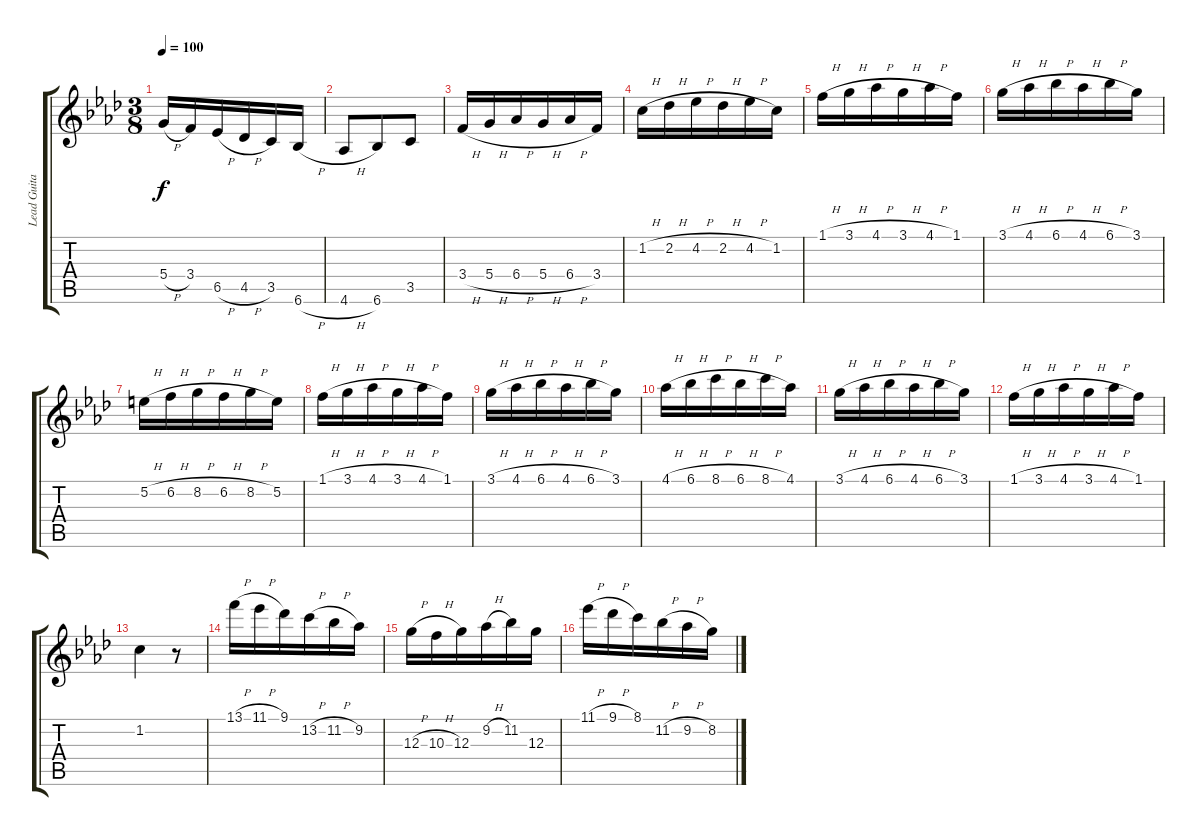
\track ("Lead Guitar" "Lead Guita") {instrument overdrivenguitar}
\staff {score tabs}
\tuning (E4 B3 G3 D3 A2 E2) {hide}
\ts (3 8)
\tempo 100
\clef g2
\ks ab
5.4{h}.16{dy f} 3.4.16 6.5{h}.16 4.5{h}.16 3.5.16 6.6{h}.16 |
4.6{h}.8 6.6.8 3.5.8 |
3.4{h}.16 5.4{h}.16 6.4{h}.16 5.4{h}.16 6.4{h}.16 3.4.16 |
1.2{h}.16 2.2{h}.16 4.2{h}.16 2.2{h}.16 4.2{h}.16 1.2.16 |
1.1{h}.16 3.1{h}.16 4.1{h}.16 3.1{h}.16 4.1{h}.16 1.1.16 |
3.1{h}.16 4.1{h}.16 6.1{h}.16 4.1{h}.16 6.1{h}.16 3.1.16 |
5.2{h}.16 6.2{h}.16 8.2{h}.16 6.2{h}.16 8.2{h}.16 5.2.16 |
1.1{h}.16 3.1{h}.16 4.1{h}.16 3.1{h}.16 4.1{h}.16 1.1.16 |
3.1{h}.16 4.1{h}.16 6.1{h}.16 4.1{h}.16 6.1{h}.16 3.1.16 |
4.1{h}.16 6.1{h}.16 8.1{h}.16 6.1{h}.16 8.1{h}.16 4.1.16 |
3.1{h}.16 4.1{h}.16 6.1{h}.16 4.1{h}.16 6.1{h}.16 3.1.16 |
1.1{h}.16 3.1{h}.16 4.1{h}.16 3.1{h}.16 4.1{h}.16 1.1.16 |
1.2.4 r.8 |
13.1{h}.16 11.1{h}.16 9.1.16 13.2{h}.16 11.2{h}.16 9.2.16 |
12.3{h}.16 10.3{h}.16 12.3.16 9.2{h}.16 11.2.16 12.3.16 |
11.1{h}.16 9.1{h}.16 8.1.16 11.2{h}.16 9.2{h}.16 8.2.16
